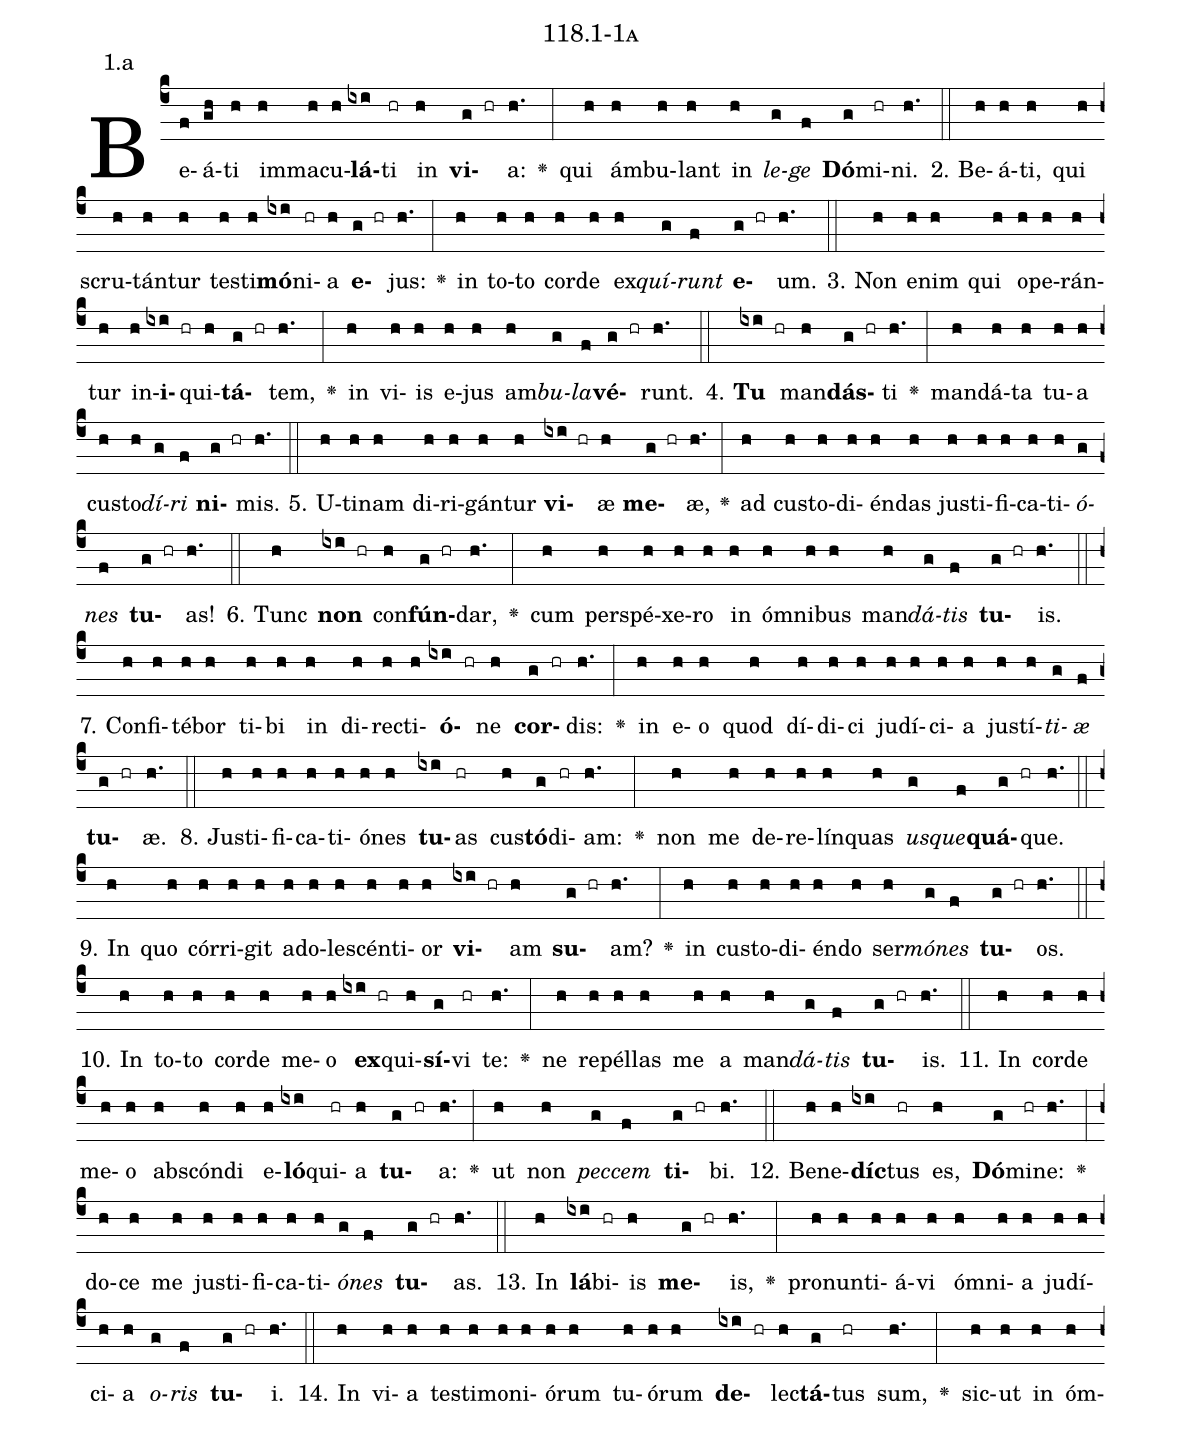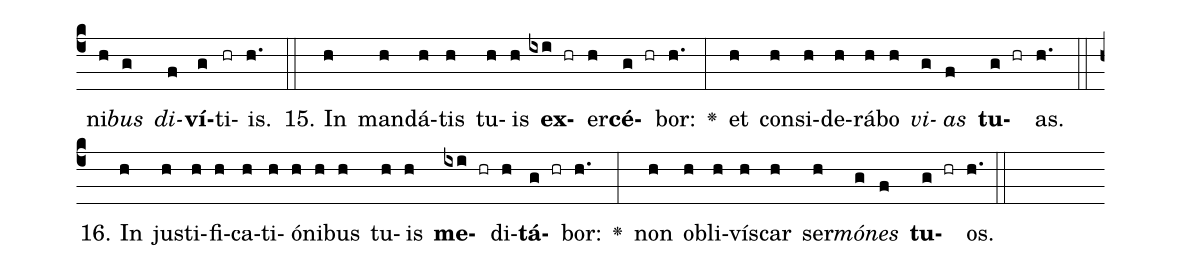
name: 118.1-1a;
annotation: 1.a;
%%
(c4)Be(f)á(gh)ti(h) im(h)ma(h)cu(h)<b>lá</b>(ixi)ti(hr) in(h) <b>vi</b>(g hr)a:(h.) <v>\greheightstar</v>(:) qui(h) ám(h)bu(h)lant(h) in(h) <i>le</i>(g)<i>ge</i>(f) <b>Dó</b>(g)mi(hr)ni.(h.) (::)
2. Be(h)á(h)ti,(h) qui(h) scru(h)tán(h)tur(h) tes(h)ti(h)<b>mó</b>(ixi)ni(hr)a(h) <b>e</b>(g hr)jus:(h.) <v>\greheightstar</v>(:) in(h) to(h)to(h) cor(h)de(h) ex(h)<i>quí</i>(g)<i>runt</i>(f) <b>e</b>(g hr)um.(h.) (::)
3. Non(h) e(h)nim(h) qui(h) o(h)pe(h)rán(h)tur(h) in(h)<b>i</b>(ixi hr)qui(h)<b>tá</b>(g hr)tem,(h.) <v>\greheightstar</v>(:) in(h) vi(h)is(h) e(h)jus(h) am(h)<i>bu</i>(g)<i>la</i>(f)<b>vé</b>(g hr)runt.(h.) (::)
4. <b>Tu</b>(ixi hr) man(h)<b>dás</b>(g hr)ti(h.) <v>\greheightstar</v>(:) man(h)dá(h)ta(h) tu(h)a(h) cus(h)to(h)<i>dí</i>(g)<i>ri</i>(f) <b>ni</b>(g hr)mis.(h.) (::)
5. U(h)ti(h)nam(h) di(h)ri(h)gán(h)tur(h) <b>vi</b>(ixi hr)æ(h) <b>me</b>(g hr)æ,(h.) <v>\greheightstar</v>(:) ad(h) cus(h)to(h)di(h)én(h)das(h) jus(h)ti(h)fi(h)ca(h)ti(h)<i>ó</i>(g)<i>nes</i>(f) <b>tu</b>(g hr)as!(h.) (::)
6. Tunc(h) <b>non</b>(ixi hr) con(h)<b>fún</b>(g hr)dar,(h.) <v>\greheightstar</v>(:) cum(h) per(h)spé(h)xe(h)ro(h) in(h) óm(h)ni(h)bus(h) man(h)<i>dá</i>(g)<i>tis</i>(f) <b>tu</b>(g hr)is.(h.) (::)
7. Con(h)fi(h)té(h)bor(h) ti(h)bi(h) in(h) di(h)rec(h)ti(h)<b>ó</b>(ixi hr)ne(h) <b>cor</b>(g hr)dis:(h.) <v>\greheightstar</v>(:) in(h) e(h)o(h) quod(h) dí(h)di(h)ci(h) ju(h)dí(h)ci(h)a(h) jus(h)tí(h)<i>ti</i>(g)<i>æ</i>(f) <b>tu</b>(g hr)æ.(h.) (::)
8. Jus(h)ti(h)fi(h)ca(h)ti(h)ó(h)nes(h) <b>tu</b>(ixi)as(hr) cus(h)<b>tó</b>(g)di(hr)am:(h.) <v>\greheightstar</v>(:) non(h) me(h) de(h)re(h)lín(h)quas(h) <i>us</i>(g)<i>que</i>(f)<b>quá</b>(g hr)que.(h.) (::)
9. In(h) quo(h) cór(h)ri(h)git(h) ad(h)o(h)le(h)scén(h)ti(h)or(h) <b>vi</b>(ixi hr)am(h) <b>su</b>(g hr)am?(h.) <v>\greheightstar</v>(:) in(h) cus(h)to(h)di(h)én(h)do(h) ser(h)<i>mó</i>(g)<i>nes</i>(f) <b>tu</b>(g hr)os.(h.) (::)
10. In(h) to(h)to(h) cor(h)de(h) me(h)o(h) <b>ex</b>(ixi hr)qui(h)<b>sí</b>(g)vi(hr) te:(h.) <v>\greheightstar</v>(:) ne(h) re(h)pél(h)las(h) me(h) a(h) man(h)<i>dá</i>(g)<i>tis</i>(f) <b>tu</b>(g hr)is.(h.) (::)
11. In(h) cor(h)de(h) me(h)o(h) abs(h)cón(h)di(h) e(h)<b>ló</b>(ixi)qui(hr)a(h) <b>tu</b>(g hr)a:(h.) <v>\greheightstar</v>(:) ut(h) non(h) <i>pec</i>(g)<i>cem</i>(f) <b>ti</b>(g hr)bi.(h.) (::)
12. Be(h)ne(h)<b>díc</b>(ixi)tus(hr) es,(h) <b>Dó</b>(g)mi(hr)ne:(h.) <v>\greheightstar</v>(:) do(h)ce(h) me(h) jus(h)ti(h)fi(h)ca(h)ti(h)<i>ó</i>(g)<i>nes</i>(f) <b>tu</b>(g hr)as.(h.) (::)
13. In(h) <b>lá</b>(ixi)bi(hr)is(h) <b>me</b>(g hr)is,(h.) <v>\greheightstar</v>(:) pro(h)nun(h)ti(h)á(h)vi(h) óm(h)ni(h)a(h) ju(h)dí(h)ci(h)a(h) <i>o</i>(g)<i>ris</i>(f) <b>tu</b>(g hr)i.(h.) (::)
14. In(h) vi(h)a(h) tes(h)ti(h)mo(h)ni(h)ó(h)rum(h) tu(h)ó(h)rum(h) <b>de</b>(ixi hr)lec(h)<b>tá</b>(g)tus(hr) sum,(h.) <v>\greheightstar</v>(:) sic(h)ut(h) in(h) óm(h)ni(h)<i>bus</i>(g) <i>di</i>(f)<b>ví</b>(g)ti(hr)is.(h.) (::)
15. In(h) man(h)dá(h)tis(h) tu(h)is(h) <b>ex</b>(ixi hr)er(h)<b>cé</b>(g hr)bor:(h.) <v>\greheightstar</v>(:) et(h) con(h)si(h)de(h)rá(h)bo(h) <i>vi</i>(g)<i>as</i>(f) <b>tu</b>(g hr)as.(h.) (::)
16. In(h) jus(h)ti(h)fi(h)ca(h)ti(h)ó(h)ni(h)bus(h) tu(h)is(h) <b>me</b>(ixi hr)di(h)<b>tá</b>(g hr)bor:(h.) <v>\greheightstar</v>(:) non(h) ob(h)li(h)vís(h)car(h) ser(h)<i>mó</i>(g)<i>nes</i>(f) <b>tu</b>(g hr)os.(h.) (::)
